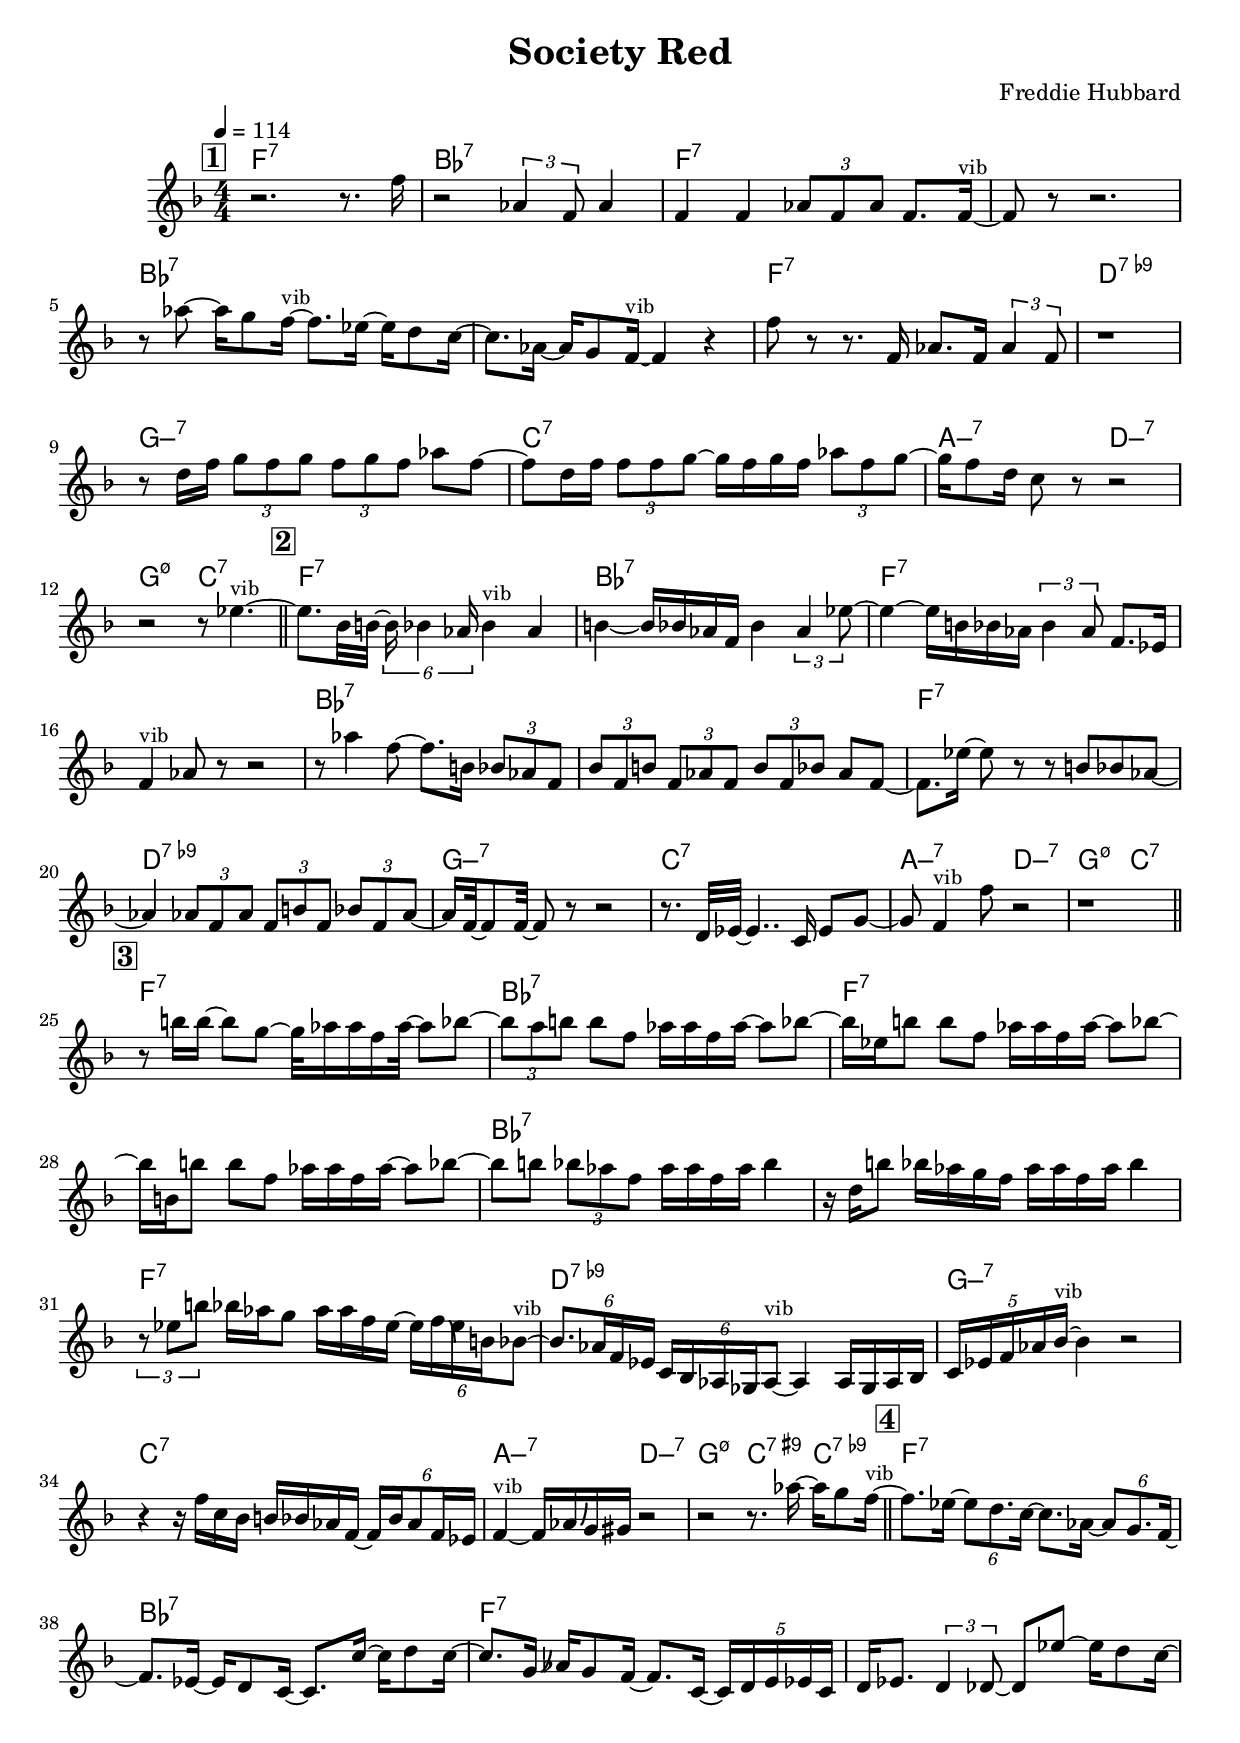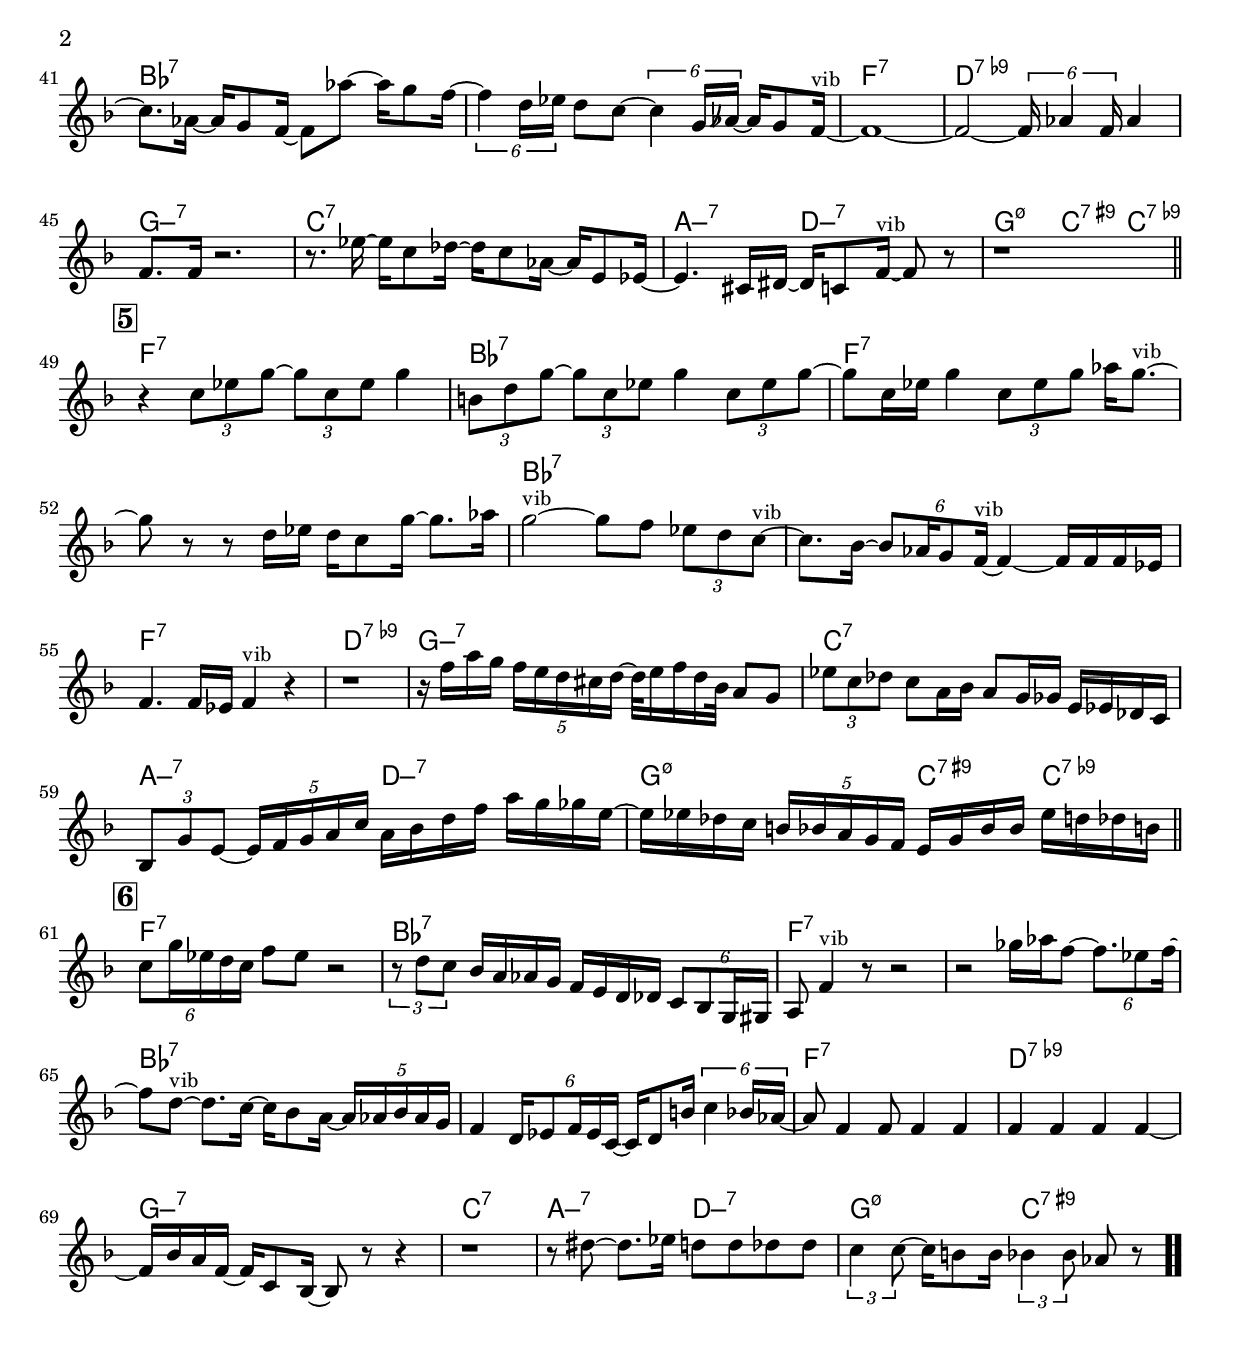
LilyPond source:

\version "2.13.2"

#(ly:set-option 'point-and-click #f)

\header {
  title = "Society Red"
  composer = "Freddie Hubbard"
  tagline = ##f
}
global =
{
    \override Staff.TimeSignature #'style = #'()
    \time 4/4
    \clef "treble"
    \key f \major
    \override Rest #'direction = #'0
    \override MultiMeasureRest #'staff-position = #0
}
\score
{
<<
    \transpose c' c'

    \new ChordNames { \chords {
      \set majorSevenSymbol = \markup { "maj7" }
      \set minorChordModifier = \markup { \char ##x2013 }
      
      | f1:7 | bes1:7 | f1:7 | s1 | bes1:7 | s1 | f1:7 | d1:9- 
      | g1:min7 | c1:7 | a2:min7 d2:min7 | g2:min5-7 c2:7 | f1:7 | bes1:7 | f1:7 | s1 
      | bes1:7 | s1 | f1:7 | d1:9- | g1:min7 | c1:7 | a2:min7 d2:min7 | g2:min5-7 c2:7 
      | f1:7 | bes1:7 | f1:7 | s1 | bes1:7 | s1 | f1:7 | d1:9- 
      | g1:min7 | c1:7 | a2:min7 d2:min7 | g2:min5-7 c4:9+ c4:9- | f1:7 | bes1:7 | f1:7 | s1 
      | bes1:7 | s1 | f1:7 | d1:9- | g1:min7 | c1:7 | a2:min7 d2:min7 | g2:min5-7 c4:9+ c4:9- 
      | f1:7 | bes1:7 | f1:7 | s1 | bes1:7 | s1 | f1:7 | d1:9- 
      | g1:min7 | c1:7 | a2:min7 d2:min7 | g2:min5-7 c4:9+ c4:9- | f1:7 | bes1:7 | f1:7 | s1 
      | bes1:7 | s1 | f1:7 | d1:9- | g1:min7 | c1:7 | a2:min7 d2:min7 | g2:min5-7 c2:9+|
      }
      }

    \new Staff
    <<
    \transpose c' c'

    {
      \global
  		%\override Score.MetronomeMark #'transparent = ##t
  		%\override Score.MetronomeMark #'stencil = ##f
  		
  		\override HorizontalBracket #'direction = #UP
  		\override HorizontalBracket #'bracket-flare = #'(0 . 0)
  		
  		\override TextSpanner #'dash-fraction = #1.0
  		\override TextSpanner #'bound-details #'left #'text = \markup{ \concat{\draw-line #'(0 . -1.0) \draw-line #'(1.0 . 0) }}
  		\override TextSpanner #'bound-details #'right #'text = \markup{ \concat{ \draw-line #'(1.0 . 0) \draw-line #'(0 . -1.0) }}
          \set Score.markFormatter = #format-mark-box-numbers


      \tempo 4 = 114
      \set Score.currentBarNumber = #1
     
      \bar "||" \mark \default r2. r8. f''16 
      | r2 \tuplet 3/2 {aes'4 f'8} aes'4 
      | f'4 f'4 \tuplet 3/2 {aes'8 f'8 aes'8} f'8. f'16~^\markup{\left-align \small vib} 
      | f'8 r8 r2. 
      | r8 aes''8~ aes''16 g''8 f''16~^\markup{\left-align \small vib} f''8. es''16~ es''16 d''8 c''16~ 
      | c''8. aes'16~ aes'16 g'8 f'16~^\markup{\left-align \small vib} f'4 r4 
      | f''8 r8 r8. f'16 aes'8. f'16 \tuplet 3/2 {aes'4 f'8} 
      | r1 
      | r8 d''16 f''16 \tuplet 3/2 {g''8 f''8 g''8} \tuplet 3/2 {f''8 g''8 f''8} aes''8 f''8~ 
      | f''8 d''16 f''16 \tuplet 3/2 {f''8 f''8 g''8~} g''16 f''16 g''16 f''16 \tuplet 3/2 {aes''8 f''8 g''8~} 
      | g''16 f''8 d''16 c''8 r8 r2 
      | r2 r8 es''4.~^\markup{\left-align \small vib} 
      \bar "||" \mark \default es''8. bes'32\glissando  b'32~ \tuplet 6/4 {b'16 bes'4 aes'16} bes'4^\markup{\left-align \small vib} aes'4 
      | b'4~ b'16 bes'16 aes'16 f'16 bes'4 \tuplet 3/2 {aes'4 es''8~} 
      | es''4~ es''16 b'16 bes'16 aes'16 \tuplet 3/2 {bes'4 aes'8} f'8. es'16 
      | f'4^\markup{\left-align \small vib} aes'8 r8 r2 
      | r8 aes''4 f''8~ f''8. b'16 \tuplet 3/2 {bes'8 aes'8 f'8} 
      | \tuplet 3/2 {bes'8 f'8 b'8} \tuplet 3/2 {f'8 aes'8 f'8} \tuplet 3/2 {b'8 f'8 bes'8} aes'8 f'8~ 
      | f'8. es''16~ es''8 r8 r8 b'8 bes'8 aes'8~ 
      | aes'4 \tuplet 3/2 {aes'8 f'8 aes'8} \tuplet 3/2 {f'8 b'8 f'8} \tuplet 3/2 {bes'8 f'8 aes'8~} 
      | aes'16 f'32~ f'8 f'32~ f'8 r8 r2 
      | r8. d'32 es'32~ es'4.. c'16 es'8 g'8~ 
      | g'8 f'4^\markup{\left-align \small vib} f''8 r2 
      | r1 
      \bar "||" \mark \default r8 b''16 b''16~ b''8 g''8~ g''32 aes''16 aes''16 f''16 aes''32~ aes''8 bes''8~ 
      | \tuplet 3/2 {bes''8 a''8\glissando  b''8} b''8 f''8 aes''16 aes''16 f''16 aes''16~ aes''8 bes''8~ 
      | bes''16 es''16 b''8 b''8 f''8 aes''16 aes''16 f''16 aes''16~ aes''8 bes''8~ 
      | bes''16 b'16 b''8 b''8 f''8 aes''16 aes''16 f''16 aes''16~ aes''8 bes''8~ 
      | bes''8 b''8 \tuplet 3/2 {bes''8 aes''8 f''8} aes''16 aes''16 f''16 aes''16 bes''4 
      | r16 d''16 b''8 bes''16 aes''16 g''16 f''16 aes''16 aes''16 f''16 aes''16 bes''4 
      | \tuplet 3/2 {r8 es''8 b''8} bes''16 aes''16 g''8 aes''16 aes''16 f''16 es''16~ \tuplet 6/4 {es''16 f''16\bendAfter #-4  es''16 b'16 bes'8~^\markup{\left-align \small vib}} 
      | \tuplet 6/4 {bes'8. aes'16 f'16 es'16} \tuplet 6/4 {c'16 bes16 aes16 ges16 aes8~^\markup{\left-align \small vib}} aes4 aes16 ges16 aes16 bes16 
      | \tuplet 5/4 {c'16 es'16 f'16 aes'16 bes'16~^\markup{\left-align \small vib}} bes'4 r2 
      | r4 r16 f''16 c''16 bes'16 b'16 bes'16 aes'16 f'16~ \tuplet 6/4 {f'16 bes'16 aes'8 f'16 es'16} 
      | f'4~^\markup{\left-align \small vib} f'16 aes'16\bendAfter #+4  g'16 gis'16 r2 
      | r2 r8. aes''16~ aes''16 g''8 f''16~^\markup{\left-align \small vib} 
      \bar "||" \mark \default f''8. es''16~ \tuplet 6/4 {es''8 d''8. c''16~} c''8. aes'16~ \tuplet 6/4 {aes'8 g'8. f'16~} 
      | f'8. es'16~ es'16 d'8 c'16~ c'8. c''16~ c''16 d''8 c''16~ 
      | c''8. g'16\bendAfter #+4  aes'16 g'8 f'16~ f'8. c'16~ \tuplet 5/4 {c'16 d'16 e'16 es'16 c'16} 
      | d'16\glissando  es'8. \tuplet 3/2 {d'4 des'8~} des'8 es''8~ es''16 d''8 c''16~ 
      | c''8. aes'16~ aes'16 g'8 f'16~ f'8 aes''8~ aes''16 g''8 f''16~ 
      | \tuplet 6/4 {f''4 d''16 es''16} d''8 c''8~ \tuplet 6/4 {c''4 g'16\bendAfter #+4  aes'16~} aes'16 g'8 f'16~^\markup{\left-align \small vib} 
      | f'1~ 
      | f'2~ \tuplet 6/4 {f'16 aes'4 f'16} aes'4 
      | f'8. f'16 r2. 
      | r8. es''16~ es''16 c''8 des''16~ des''16 c''8 aes'16~ aes'16 e'8 es'16~ 
      | es'4. cis'16 dis'16~ dis'16 c'8 f'16~^\markup{\left-align \small vib} f'8 r8 
      | r1 
      \bar "||" \mark \default r4 \tuplet 3/2 {c''8 es''8 g''8~} \tuplet 3/2 {g''8 c''8 es''8} g''4 
      | \tuplet 3/2 {b'8 d''8 g''8~} \tuplet 3/2 {g''8 c''8 es''8} g''4 \tuplet 3/2 {c''8 es''8 g''8~} 
      | g''8 c''16 es''16 g''4 \tuplet 3/2 {c''8 es''8 g''8} aes''16 g''8.~^\markup{\left-align \small vib} 
      | g''8 r8 r8 d''16 es''16 d''16 c''8 g''16~ g''8. aes''16 
      | g''2~^\markup{\left-align \small vib} g''8 f''8 \tuplet 3/2 {es''8 d''8 c''8~^\markup{\left-align \small vib}} 
      | c''8. bes'16~ \tuplet 6/4 {bes'8 aes'16 g'8 f'16~^\markup{\left-align \small vib}} f'4~ f'16 f'16 f'16 es'16 
      | f'4. f'16 es'16 f'4^\markup{\left-align \small vib} r4 
      | r1 
      | r16 f''16 a''16 g''16 \tuplet 5/4 {f''16 e''16 d''16 cis''16 d''16~} d''32 e''16 f''16 d''16 bes'32 a'8 g'8 
      | \tuplet 3/2 {es''8 c''8 des''8} c''8 a'16 bes'16 a'8 g'16 ges'16 e'16 es'16 des'16 c'16 
      | \tuplet 3/2 {bes8 g'8 e'8~} \tuplet 5/4 {e'16 f'16 g'16 a'16 c''16} a'16 bes'16 d''16 f''16 a''16 g''16 ges''16 e''16~ 
      | e''16 es''16 des''16 c''16 \tuplet 5/4 {b'16 bes'16 a'16 g'16 f'16} e'16 g'16 bes'16 bes'16 es''16 d''16 des''16 b'16 
      \bar "||" \mark \default \tuplet 6/4 {c''8 g''16 es''16 d''16 c''16} f''8 es''8 r2 
      | \tuplet 3/2 {r8 d''8 c''8} bes'16 a'16 aes'16 g'16 f'16 e'16 d'16 des'16 \tuplet 6/4 {c'8 bes8 g16 gis16} 
      | a8 f'4^\markup{\left-align \small vib} r8 r2 
      | r2 ges''16 aes''16 f''8~ \tuplet 6/4 {f''8. es''8 f''16~} 
      | f''8 d''8~^\markup{\left-align \small vib} d''8. c''16~ c''16 bes'8 a'16~ \tuplet 5/4 {a'16 aes'16 bes'16 aes'16 g'16} 
      | f'4 \tuplet 6/4 {d'16 es'8 f'16 es'16 c'16~} c'16 d'8 b'16 \tuplet 6/4 {c''4 bes'16 aes'16~} 
      | aes'8 f'4 f'8 f'4 f'4 
      | f'4 f'4 f'4 f'4~ 
      | f'16 bes'16 a'16 f'16~ f'16 c'8 bes16~ bes8 r8 r4 
      | r1 
      | r8 dis''8~ dis''8. es''16 d''8 d''8 des''8 des''8 
      | \tuplet 3/2 {c''4 c''8~} c''16 b'8 b'16 \tuplet 3/2 {bes'4 bes'8} aes'8 r8\bar  ".."
    }
    >>
>>    
}
